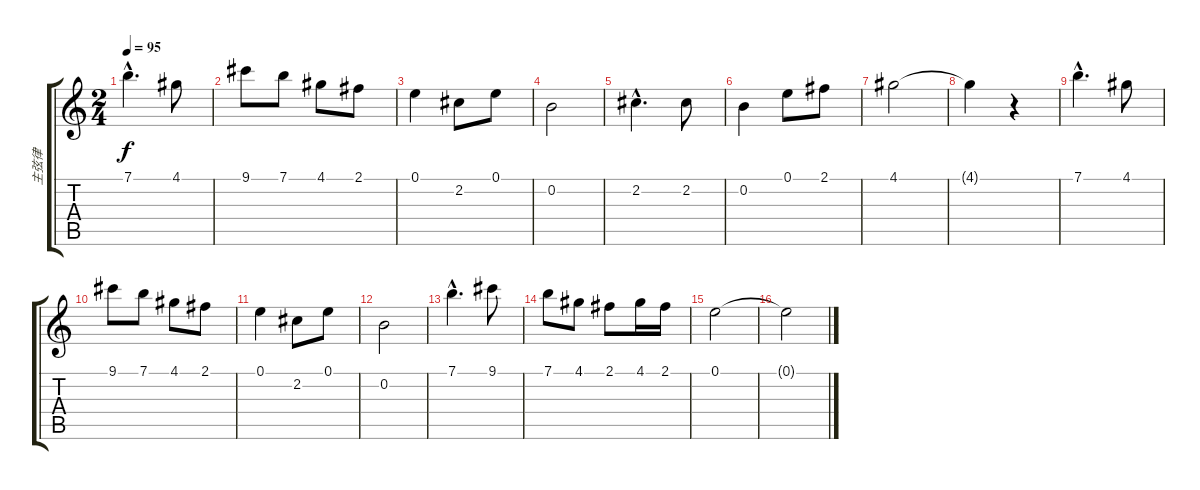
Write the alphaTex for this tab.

\track ("主弦律" "主弦律") {instrument acousticguitarnylon}
\staff {score tabs}
\tuning (E4 B3 G3 D3 A2 E2) {hide}
\ts (2 4)
\tempo 95
\clef g2
\ks c
7.1{hac}.4{d dy f} 4.1.8 |
9.1.8 7.1.8 4.1.8 2.1.8 |
0.1.4 2.2.8 0.1.8 |
0.2.2 |
2.2{hac}.4{d} 2.2.8 |
0.2.4 0.1.8 2.1.8 |
4.1.2 |
4.1{t}.4 r.4 |
7.1{hac}.4{d} 4.1.8 |
9.1.8 7.1.8 4.1.8 2.1.8 |
0.1.4 2.2.8 0.1.8 |
0.2.2 |
7.1{hac}.4{d} 9.1.8 |
7.1.8 4.1.8 2.1.8 4.1.16 2.1.16 |
0.1.2 |
0.1{t}.2
